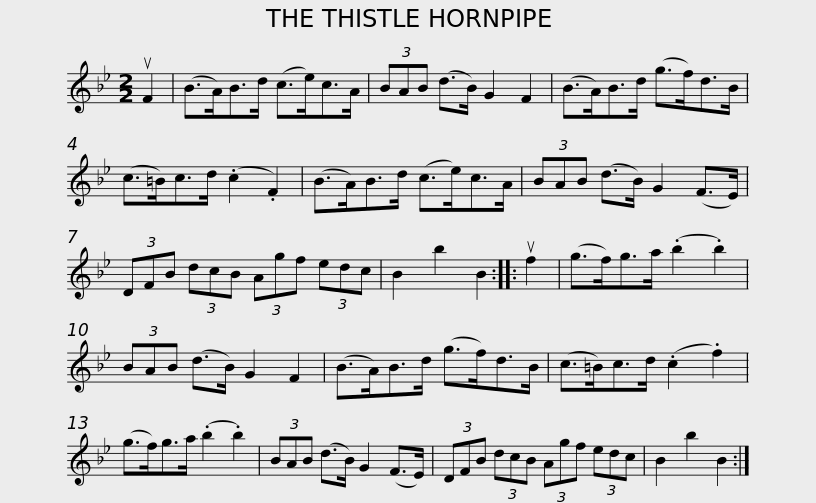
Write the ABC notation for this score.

X:1
L:1/8
M:2/2
I:linebreak $
K:Bb
V:1 treble
V:1
 uF2 | (B>A)B>d (c>e)c>A | (3BAB (d>B) G2 F2 | (B>A)B>d (g>f)d>B | (c>=B)c>d (.c2 .F2) |$ %5
 (B>A)B>d (c>e)c>A | (3BAB (d>B) G2 (F>E) | (3DFB (3dcB (3Agf (3edc | B2 b2 B2 :: uf2 | %10
 (g>f)g>a (.b2 .b2) |$ (3BAB (d>B) G2 F2 | (B>A)B>d (g>f)d>B | (c>=B)c>d (.c2 .f2) | (g>f)g>a (.b2 .b2) | %15
 (3BAB (d>B) G2 (F>E) |$ (3DFB (3dcB (3Agf (3edc | B2 b2 B2 :| %18
